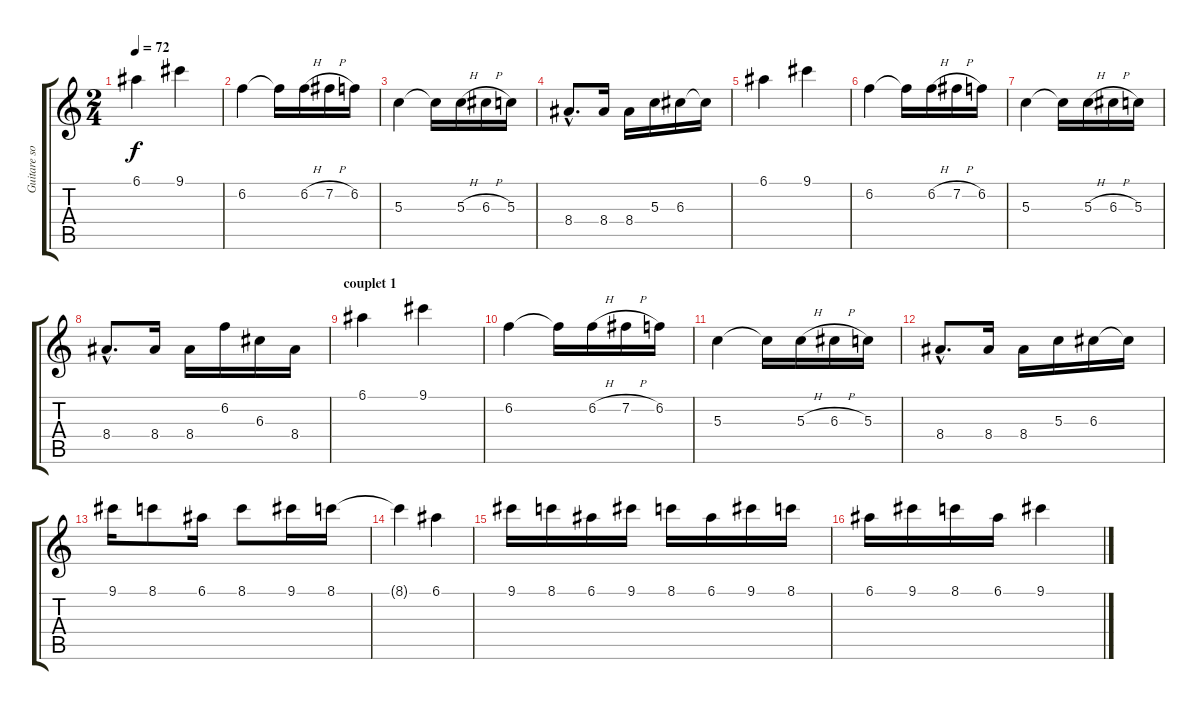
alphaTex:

\track ("Guitare solo 1" "Guitare so") {instrument acousticguitarnylon}
\staff {score tabs}
\tuning (E4 B3 G3 D3 A2 E2) {hide}
\ts (2 4)
\tempo 72
\clef g2
\ks c
6.1.4{dy f} 9.1.4 |
6.2.4 6.2{t}.16 6.2{h}.16 7.2{h}.16 6.2.16 |
5.3.4 5.3{t}.16 5.3{h}.16 6.3{h}.16 5.3.16 |
8.4{hac}.8{d} 8.4.16 8.4.16 5.3.16 6.3.16 6.3{t}.16 |
6.1.4 9.1.4 |
6.2.4 6.2{t}.16 6.2{h}.16 7.2{h}.16 6.2.16 |
5.3.4 5.3{t}.16 5.3{h}.16 6.3{h}.16 5.3.16 |
8.4{hac}.8{d} 8.4.16 8.4.16 6.2.16 6.3.16 8.4.16 |
\section ("" "couplet 1")
6.1.4 9.1.4 |
6.2.4 6.2{t}.16 6.2{h}.16 7.2{h}.16 6.2.16 |
5.3.4 5.3{t}.16 5.3{h}.16 6.3{h}.16 5.3.16 |
8.4{hac}.8{d} 8.4.16 8.4.16 5.3.16 6.3.16 6.3{t}.16 |
9.1.16 8.1.8 6.1.16 8.1.8 9.1.16 8.1.16 |
8.1{t}.4 6.1.4 |
9.1.16 8.1.16 6.1.16 9.1.16 8.1.16 6.1.16 9.1.16 8.1.16 |
6.1.16 9.1.16 8.1.16 6.1.16 9.1.4
